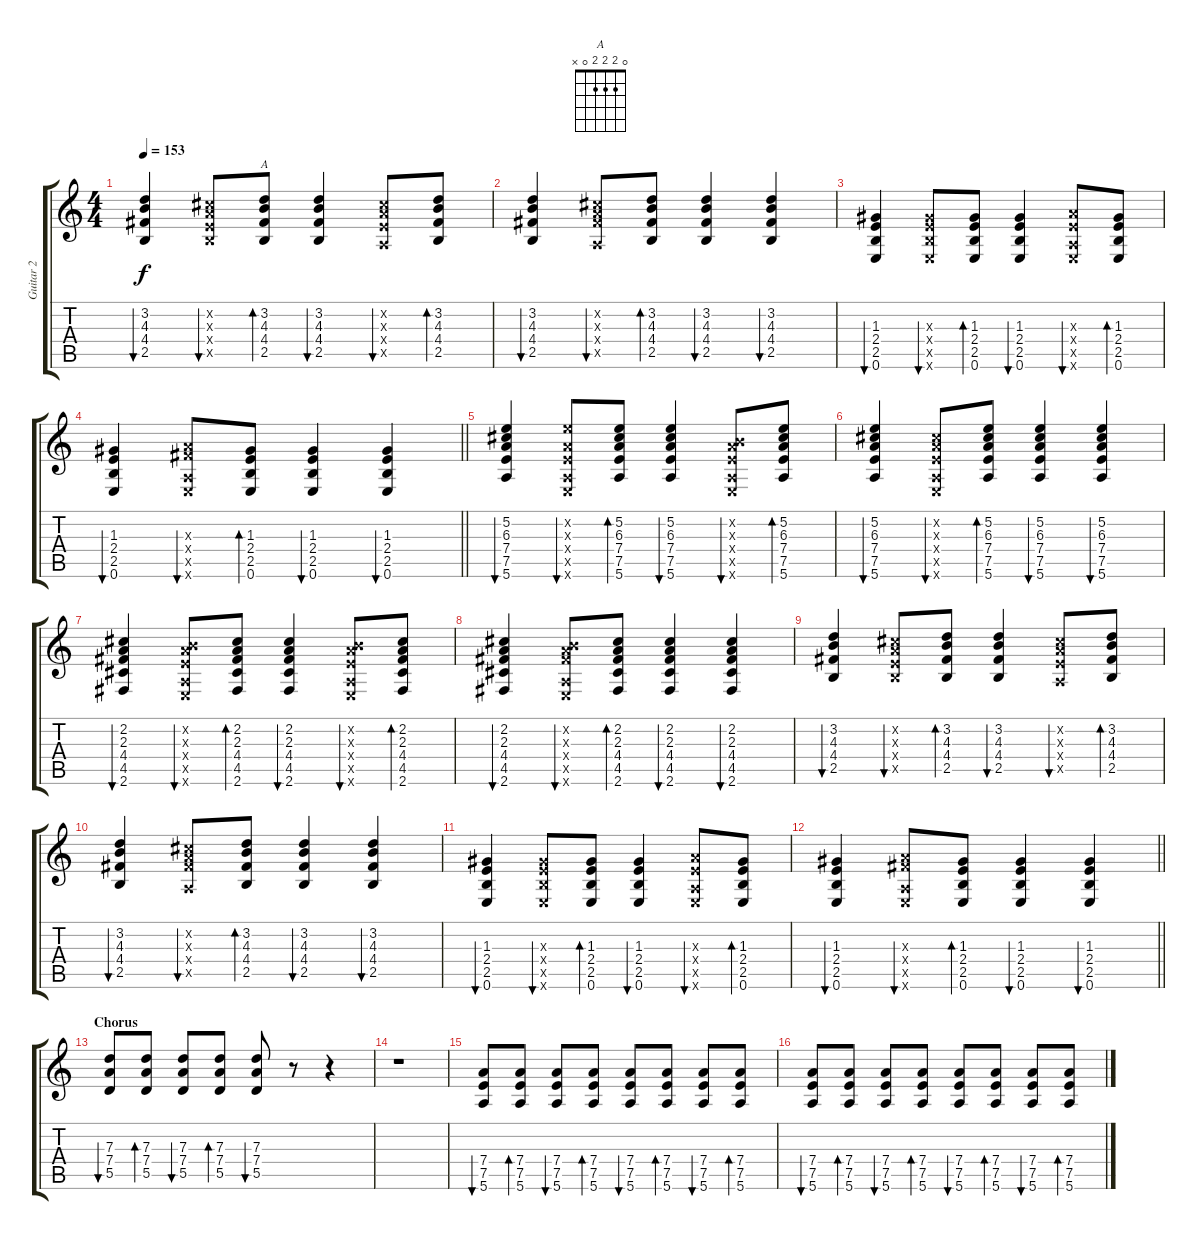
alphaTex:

\track ("Guitar 2" "Guitar 2") {instrument acousticguitarsteel}
\staff {score tabs}
\tuning (E4 B3 G3 D3 A2 E2) {hide}
\chord ("A" 0 2 2 2 0 x)
\ts (4 4)
\tempo 153
\clef g2
\ks c
(3.2 4.3 4.4 2.5).4{bu 60 dy f} (2.2{x} 2.3{x} 2.4{x} 2.5{x}).8{bu 60} (3.2 4.3 4.4 2.5).8{bd 60 ch "A"} (3.2 4.3 4.4 2.5).4{bu 60} (2.2{x} 2.3{x} 2.4{x} 0.5{x}).8{bu 60} (3.2 4.3 4.4 2.5).8{bd 60} |
(3.2 4.3 4.4 2.5).4{bu 60} (2.2{x} 2.3{x} 4.4{x} 0.5{x}).8{bu 60} (3.2 4.3 4.4 2.5).8{bd 60} (3.2 4.3 4.4 2.5).4{bu 60} (3.2 4.3 4.4 2.5).4{bu 60} |
(1.3 2.4 2.5 0.6).4{bu 60} (1.3{x} 2.4{x} 2.5{x} 0.6{x}).8{bu 60} (1.3 2.4 2.5 0.6).8{bd 60} (1.3 2.4 2.5 0.6).4{bu 60} (2.3{x} 2.4{x} 0.5{x} 0.6{x}).8{bu 60} (1.3 2.4 2.5 0.6).8{bd 60} |
\barLineRight lightlight
(1.3 2.4 2.5 0.6).4{bu 60} (2.3{x} 4.4{x} 0.5{x} 0.6{x}).8{bu 60} (1.3 2.4 2.5 0.6).8{bd 60} (1.3 2.4 2.5 0.6).4{bu 60} (1.3 2.4 2.5 0.6).4{bu 60} |
(5.2 6.3 7.4 7.5 5.6).4{bu 60} (5.2{x} 2.3{x} 2.4{x} 0.5{x} 0.6{x}).8{bu 60} (5.2 6.3 7.4 7.5 5.6).8{bd 60} (5.2 6.3 7.4 7.5 5.6).4{bu 60} (0.2{x} 2.3{x} 2.4{x} 0.5{x} 0.6{x}).8{bu 60} (5.2 6.3 7.4 7.5 5.6).8{bd 60} |
(5.2 6.3 7.4 7.5 5.6).4{bu 60} (2.2{x} 2.3{x} 2.4{x} 0.5{x} 0.6{x}).8{bu 60} (5.2 6.3 7.4 7.5 5.6).8{bd 60} (5.2 6.3 7.4 7.5 5.6).4{bu 60} (5.2 6.3 7.4 7.5 5.6).4{bu 60} |
(2.2 2.3 4.4 4.5 2.6).4{bu 60} (0.2{x} 2.3{x} 2.4{x} 0.5{x} 0.6{x}).8{bu 60} (2.2 2.3 4.4 4.5 2.6).8{bd 60} (2.2 2.3 4.4 4.5 2.6).4{bu 60} (0.2{x} 2.3{x} 2.4{x} 0.5{x} 0.6{x}).8{bu 60} (2.2 2.3 4.4 4.5 2.6).8{bd 60} |
(2.2 2.3 4.4 4.5 2.6).4{bu 60} (0.2{x} 2.3{x} 4.4{x} 0.5{x} 0.6{x}).8{bu 60} (2.2 2.3 4.4 4.5 2.6).8{bd 60} (2.2 2.3 4.4 4.5 2.6).4{bu 60} (2.2 2.3 4.4 4.5 2.6).4{bu 60} |
(3.2 4.3 4.4 2.5).4{bu 60} (2.2{x} 2.3{x} 2.4{x} 2.5{x}).8{bu 60} (3.2 4.3 4.4 2.5).8{bd 60} (3.2 4.3 4.4 2.5).4{bu 60} (2.2{x} 2.3{x} 2.4{x} 0.5{x}).8{bu 60} (3.2 4.3 4.4 2.5).8{bd 60} |
(3.2 4.3 4.4 2.5).4{bu 60} (2.2{x} 2.3{x} 4.4{x} 0.5{x}).8{bu 60} (3.2 4.3 4.4 2.5).8{bd 60} (3.2 4.3 4.4 2.5).4{bu 60} (3.2 4.3 4.4 2.5).4{bu 60} |
(1.3 2.4 2.5 0.6).4{bu 60} (1.3{x} 2.4{x} 2.5{x} 0.6{x}).8{bu 60} (1.3 2.4 2.5 0.6).8{bd 60} (1.3 2.4 2.5 0.6).4{bu 60} (2.3{x} 2.4{x} 0.5{x} 0.6{x}).8{bu 60} (1.3 2.4 2.5 0.6).8{bd 60} |
\barLineRight lightlight
(1.3 2.4 2.5 0.6).4{bu 60} (2.3{x} 4.4{x} 0.5{x} 0.6{x}).8{bu 60} (1.3 2.4 2.5 0.6).8{bd 60} (1.3 2.4 2.5 0.6).4{bu 60} (1.3 2.4 2.5 0.6).4{bu 60} |
\section ("" "Chorus")
(7.3 7.4 5.5).8{bu 60} (7.3 7.4 5.5).8{bd 60} (7.3 7.4 5.5).8{bu 60} (7.3 7.4 5.5).8{bd 60} (7.3 7.4 5.5).8{bu 60} r.8 r.4 |
r.1 |
(7.4 7.5 5.6).8{bu 60} (7.4 7.5 5.6).8{bd 60} (7.4 7.5 5.6).8{bu 60} (7.4 7.5 5.6).8{bd 60} (7.4 7.5 5.6).8{bu 60} (7.4 7.5 5.6).8{bd 60} (7.4 7.5 5.6).8{bu 60} (7.4 7.5 5.6).8{bd 60} |
(7.4 7.5 5.6).8{bu 60} (7.4 7.5 5.6).8{bd 60} (7.4 7.5 5.6).8{bu 60} (7.4 7.5 5.6).8{bd 60} (7.4 7.5 5.6).8{bu 60} (7.4 7.5 5.6).8{bd 60} (7.4 7.5 5.6).8{bu 60} (7.4 7.5 5.6).8{bd 60}
